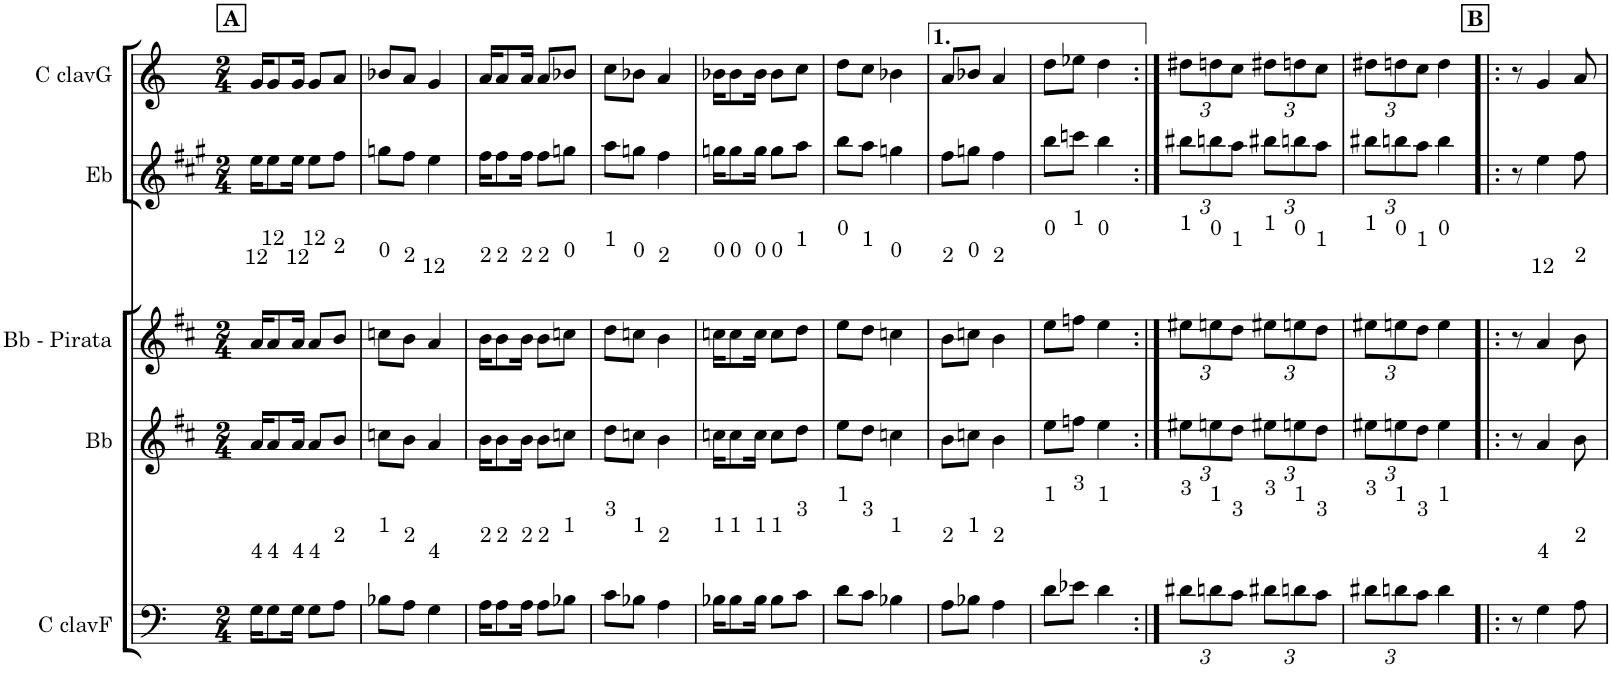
**kern	**kern	**kern	**kern	**kern
*part5	*part4	*part3	*part2	*part1
*staff5	*staff4	*staff3	*staff2	*staff1
*I"C clavF	*I"Bb	*I"Bb - Pirata	*I"Eb	*I"C clavG
*clefF4	*clefG2	*clefG2	*clefG2	*clefG2
*	*Trd1c2	*Trd1c2	*Trd5c9	*
*k[]	*k[f#c#]	*k[f#c#]	*k[f#c#g#]	*k[]
*M2/4	*M2/4	*M2/4	*M2/4	*M2/4
!!LO:REH:place=s1:a:B:cj:t=A
=1	=1	=1	=1	=1
16G\KL	16a/KL	16a/KL	16ee\KL	16g/KL
8G\	8a/	8a/	8ee\	8g/
16G\Jk	16a/Jk	16a/Jk	16ee\Jk	16g/Jk
8G\L	8a/L	8a/L	8ee\L	8g/L
8A\J	8b/J	8b/J	8ff#\J	8a/J
=2	=2	=2	=2	=2
8B-X\L	8ccn\L	8ccn\L	8ggn\L	8b-X/L
8A\J	8b\J	8b\J	8ff#\J	8a/J
4G\	4a/	4a/	4ee\	4g/
=3	=3	=3	=3	=3
16A\KL	16b\KL	16b\KL	16ff#\KL	16a/KL
8A\	8b\	8b\	8ff#\	8a/
16A\Jk	16b\Jk	16b\Jk	16ff#\Jk	16a/Jk
8A\L	8b\L	8b\L	8ff#\L	8a/L
8B-X\J	8ccn\J	8ccn\J	8ggn\J	8b-X/J
=4	=4	=4	=4	=4
8c\L	8dd\L	8dd\L	8aa\L	8cc\L
8B-X\J	8ccn\J	8ccn\J	8ggn\J	8b-X\J
4A\	4b\	4b\	4ff#\	4a/
=5	=5	=5	=5	=5
16B-X\KL	16ccn\KL	16ccn\KL	16ggn\KL	16b-X\KL
8B-\	8cc\	8cc\	8gg\	8b-\
16B-\Jk	16cc\Jk	16cc\Jk	16gg\Jk	16b-\Jk
8B-\L	8cc\L	8cc\L	8gg\L	8b-\L
8c\J	8dd\J	8dd\J	8aa\J	8cc\J
=6	=6	=6	=6	=6
8d\L	8ee\L	8ee\L	8bb\L	8dd\L
8c\J	8dd\J	8dd\J	8aa\J	8cc\J
4B-X\	4ccn\	4ccn\	4ggn\	4b-X\
=7	=7	=7	=7	=7
8A\L	8b\L	8b\L	8ff#\L	8a/L
8B-X\J	8ccn\J	8ccn\J	8ggn\J	8b-X/J
4A\	4b\	4b\	4ff#\	4a/
=8	=8	=8	=8	=8
8d\L	8ee\L	8ee\L	8bb\L	8dd\L
8e-X\J	8ffn\J	8ffn\J	8cccn\J	8ee-X\J
4d\	4ee\	4ee\	4bb\	4dd\
=9:|!	=9:|!	=9:|!	=9:|!	=9:|!
*Xbrackettup	*Xbrackettup	*Xbrackettup	*Xbrackettup	*Xbrackettup
12d#X\L	12ee#X\L	12ee#X\L	12bb#X\L	12dd#X\L
12dn\	12een\	12een\	12bbn\	12ddn\
12c\J	12dd\J	12dd\J	12aa\J	12cc\J
12d#X\L	12ee#X\L	12ee#X\L	12bb#X\L	12dd#X\L
12dn\	12een\	12een\	12bbn\	12ddn\
12c\J	12dd\J	12dd\J	12aa\J	12cc\J
=10	=10	=10	=10	=10
12d#X\L	12ee#X\L	12ee#X\L	12bb#X\L	12dd#X\L
12dn\	12een\	12een\	12bbn\	12ddn\
12c\J	12dd\J	12dd\J	12aa\J	12cc\J
4d\	4ee\	4ee\	4bb\	4dd\
!!LO:REH:place=s1:a:B:cj:t=B
=11!|:	=11!|:	=11!|:	=11!|:	=11!|:
8r	8r	8r	8r	8r
4G\	4a/	4a/	4ee\	4g/
8A\	8b\	8b\	8ff#\	8a/
=	=	=	=	=
*-	*-	*-	*-	*-
